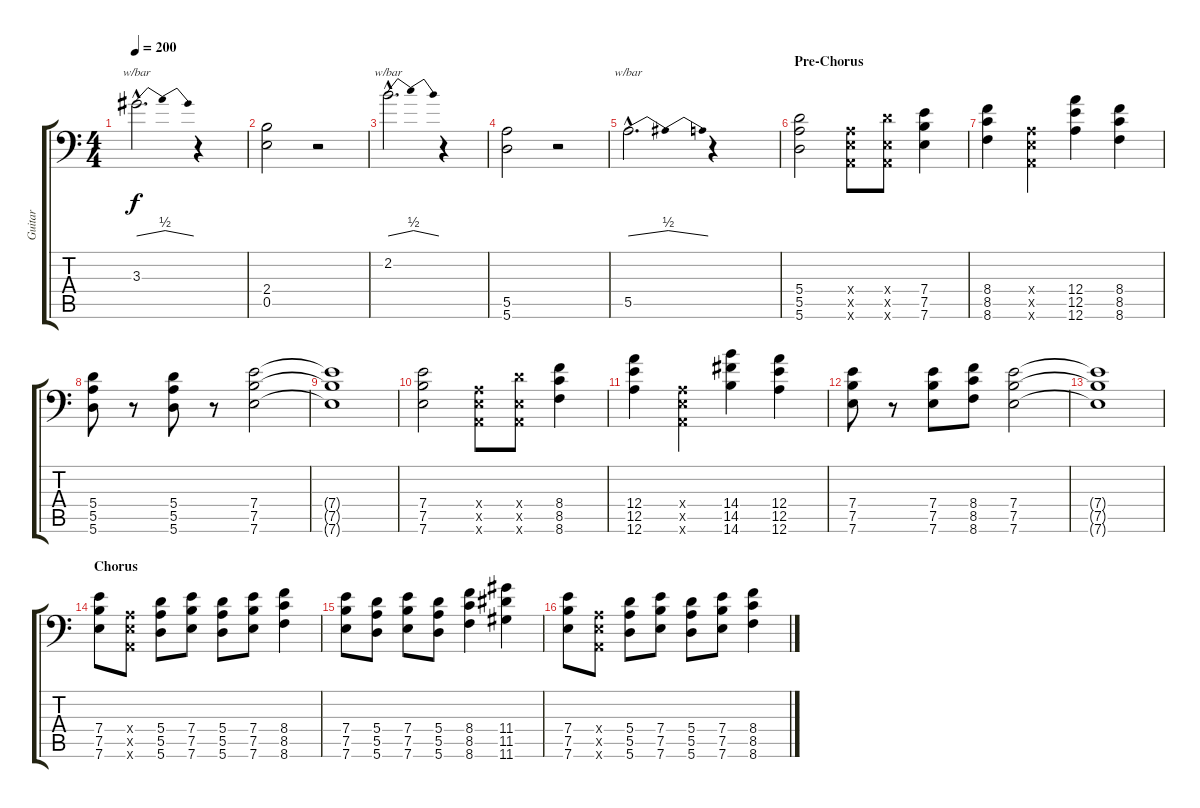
\track ("Guitar" "Guitar") {instrument distortionguitar}
\staff {score tabs}
\tuning (D4 A3 F3 A2 E2 A1) {hide}
\ts (4 4)
\tempo 200
\clef f4
\ks c
3.3{hac}.2{d tbe (dip default 0 0 30 2 60 0) dy f} r.4 |
(2.4 0.5).2 r.2 |
2.2{hac}.2{d tbe (dip default 0 0 30 2 60 0)} r.4 |
(5.5 5.6).2 r.2 |
5.5{hac}.2{d tbe (dip default 0 0 30 2 60 0)} r.4 |
\section ("" "Pre-Chorus")
(5.4 5.5 5.6).2 (0.4{x} 0.5{x} 0.6{x}).8 (5.4{x} 0.5{x} 0.6{x}).8 (7.4 7.5 7.6).4 |
(8.4 8.5 8.6).4 (0.4{x} 0.5{x} 0.6{x}).4 (12.4 12.5 12.6).4 (8.4 8.5 8.6).4 |
(5.4 5.5 5.6).8 r.8 (5.4 5.5 5.6).8 r.8 (7.4 7.5 7.6).2 |
(7.4{t} 7.5{t} 7.6{t}).1 |
(7.4 7.5 7.6).2 (0.4{x} 0.5{x} 0.6{x}).8 (5.4{x} 0.5{x} 0.6{x}).8 (8.4 8.5 8.6).4 |
(12.4 12.5 12.6).4 (0.4{x} 0.5{x} 0.6{x}).4 (14.4 14.5 14.6).4 (12.4 12.5 12.6).4 |
(7.4 7.5 7.6).8 r.8 (7.4 7.5 7.6).8 (8.4 8.5 8.6).8 (7.4 7.5 7.6).2 |
(7.4{t} 7.5{t} 7.6{t}).1 |
\section ("" "Chorus")
(7.4 7.5 7.6).8 (0.4{x} 0.5{x} 0.6{x}).8 (5.4 5.5 5.6).8 (7.4 7.5 7.6).8 (5.4 5.5 5.6).8 (7.4 7.5 7.6).8 (8.4 8.5 8.6).4 |
(7.4 7.5 7.6).8 (5.4 5.5 5.6).8 (7.4 7.5 7.6).8 (5.4 5.5 5.6).8 (8.4 8.5 8.6).4 (11.4 11.5 11.6).4 |
(7.4 7.5 7.6).8 (0.4{x} 0.5{x} 0.6{x}).8 (5.4 5.5 5.6).8 (7.4 7.5 7.6).8 (5.4 5.5 5.6).8 (7.4 7.5 7.6).8 (8.4 8.5 8.6).4
